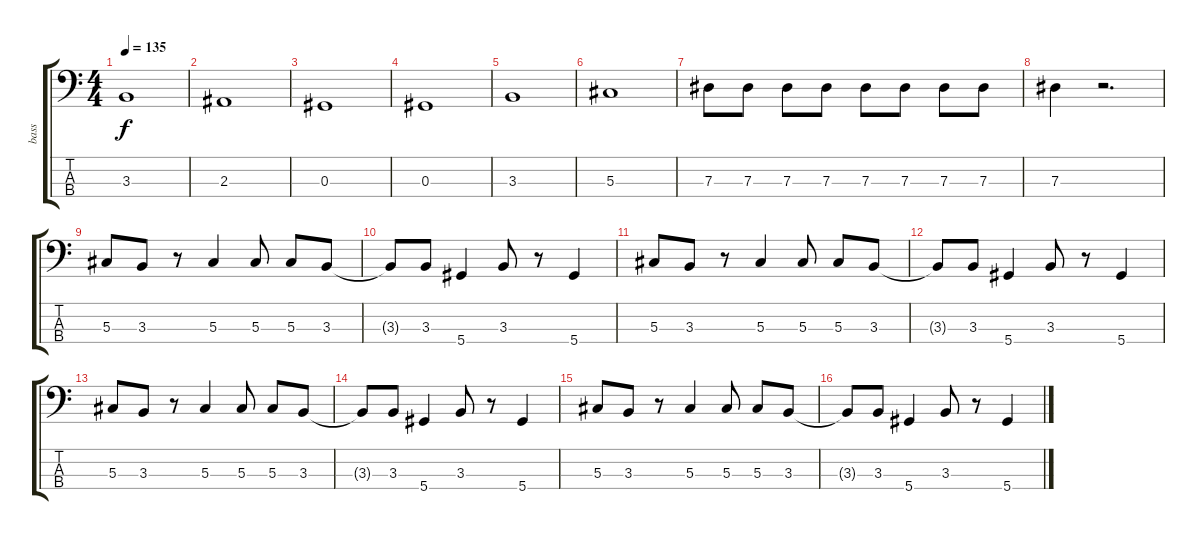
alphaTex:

\track ("bass" "bass") {instrument electricbasspick}
\staff {score tabs}
\tuning (Gb2 Db2 Ab1 Eb1) {hide}
\ts (4 4)
\tempo 135
\clef f4
\ks c
3.3.1{dy f} |
2.3.1 |
0.3.1 |
0.3.1 |
3.3.1 |
5.3.1 |
7.3.8 7.3.8 7.3.8 7.3.8 7.3.8 7.3.8 7.3.8 7.3.8 |
7.3.4 r.2{d} |
5.3.8 3.3.8 r.8 5.3.4 5.3.8 5.3.8 3.3.8 |
3.3{t}.8 3.3.8 5.4.4 3.3.8 r.8 5.4.4 |
5.3.8 3.3.8 r.8 5.3.4 5.3.8 5.3.8 3.3.8 |
3.3{t}.8 3.3.8 5.4.4 3.3.8 r.8 5.4.4 |
5.3.8 3.3.8 r.8 5.3.4 5.3.8 5.3.8 3.3.8 |
3.3{t}.8 3.3.8 5.4.4 3.3.8 r.8 5.4.4 |
5.3.8 3.3.8 r.8 5.3.4 5.3.8 5.3.8 3.3.8 |
3.3{t}.8 3.3.8 5.4.4 3.3.8 r.8 5.4.4
